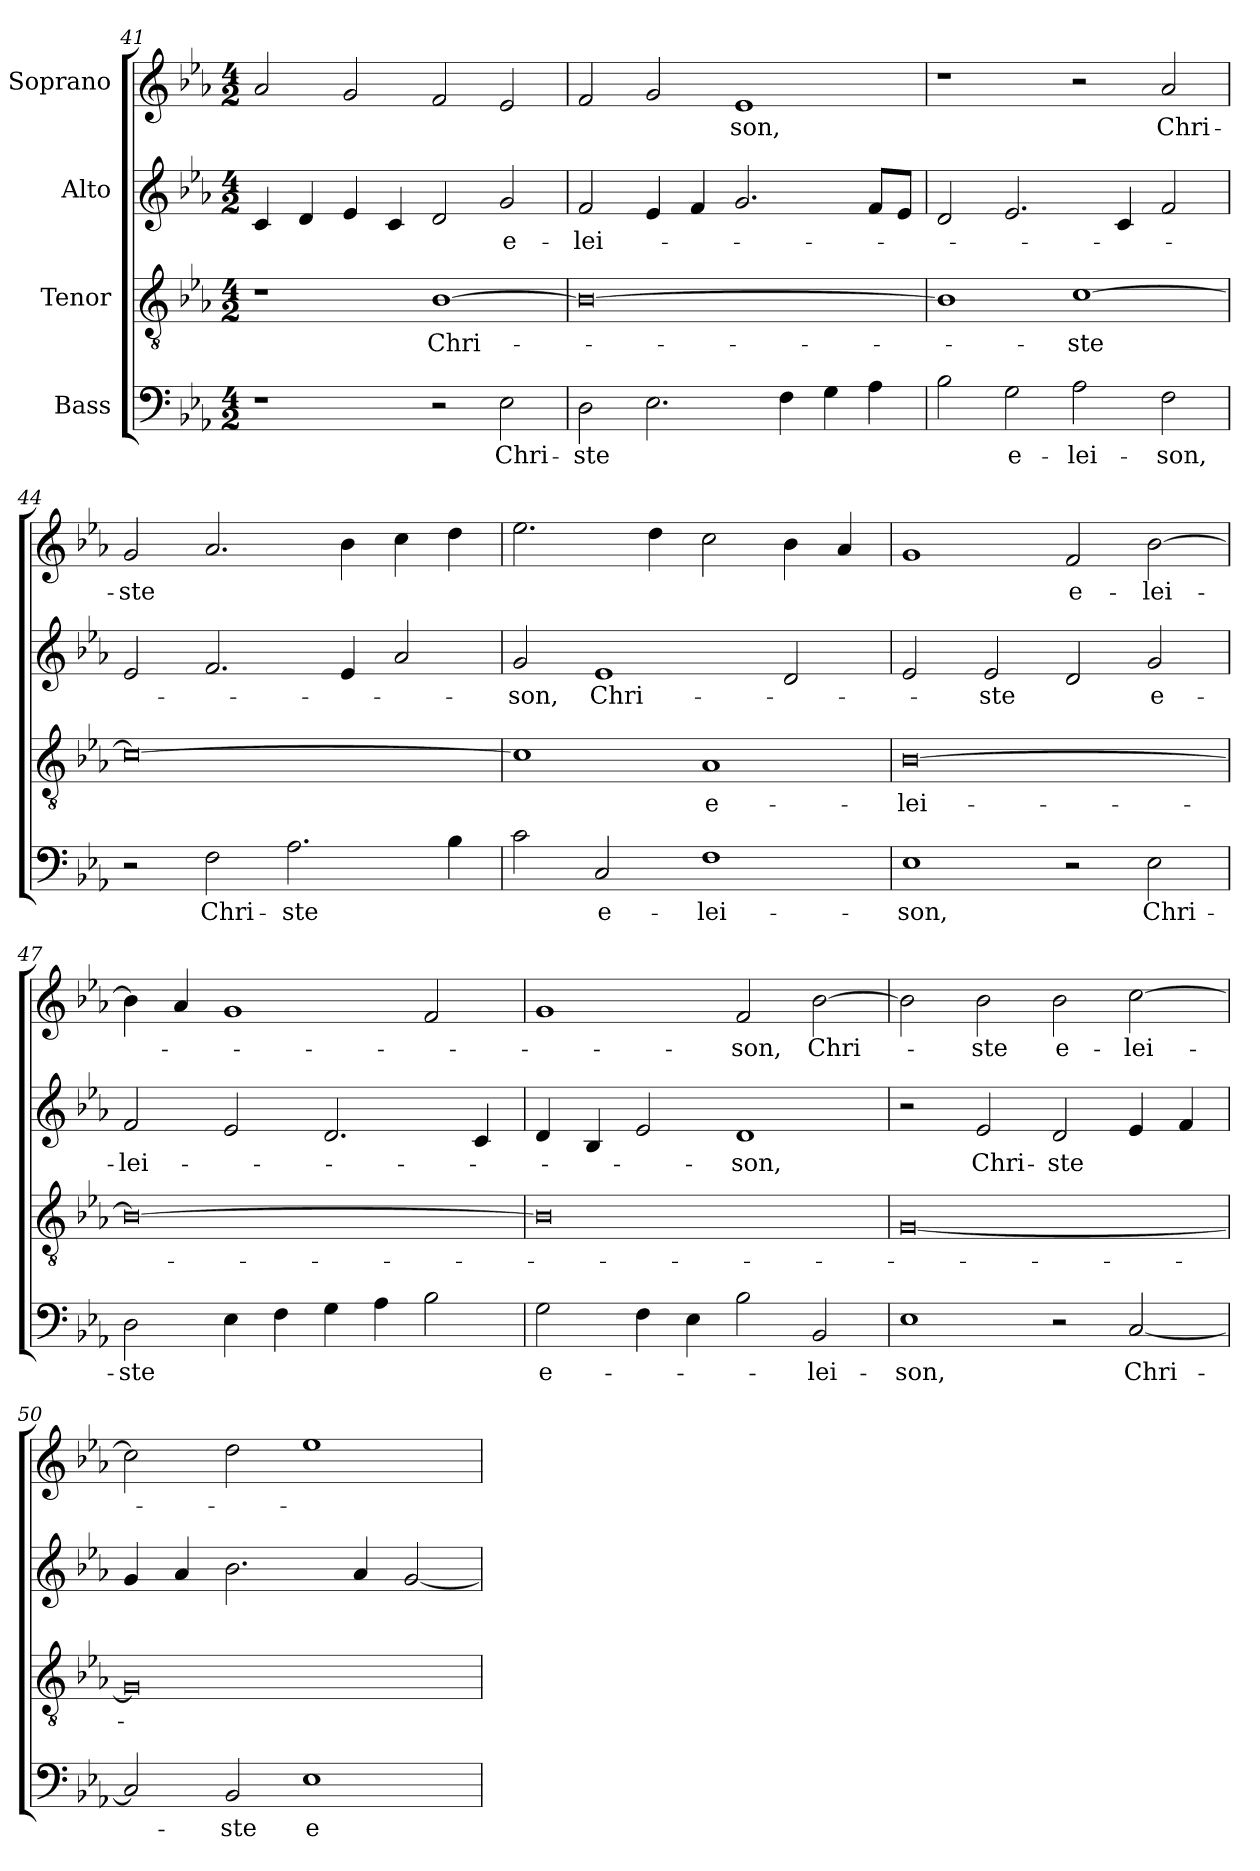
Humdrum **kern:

**kern	**text	**kern	**text	**kern	**text	**kern	**text
*part4	*part4	*part3	*part3	*part2	*part2	*part1	*part1
*staff4	*staff4	*staff3	*staff3	*staff2	*staff2	*staff1	*staff1
*I"Bass	*	*I"Tenor	*	*I"Alto	*	*I"Soprano	*
*clefF4	*	*clefGv2	*	*clefG2	*	*clefG2	*
*k[b-e-a-]	*	*k[b-e-a-]	*	*k[b-e-a-]	*	*k[b-e-a-]	*
*E-:	*	*E-:	*	*E-:	*	*E-:	*
*M4/2	*	*M4/2	*	*M4/2	*	*M4/2	*
=41	=41	=41	=41	=41	=41	=41	=41
1r	.	1r	.	4c/	.	2a-/	.
.	.	.	.	4d/	.	.	.
.	.	.	.	4e-/	.	2g/	.
.	.	.	.	4c/	.	.	.
2r	.	[1B-	Chri-	2d/	.	2f/	.
2E-\	Chri-	.	.	2g/	e-	2e-/	.
=42	=42	=42	=42	=42	=42	=42	=42
2D\	-ste	0B-_	.	2f/	-lei-	2f/	.
2.E-\	.	.	.	4e-/	.	2g/	.
.	.	.	.	4f/	.	.	.
.	.	.	.	2.g/	.	1e-	-son,
4F\	.	.	.	.	.	.	.
4G\	.	.	.	.	.	.	.
4A-\	.	.	.	8f/L	.	.	.
.	.	.	.	8e-/J	.	.	.
=43	=43	=43	=43	=43	=43	=43	=43
2B-\	.	1B-]	.	2d/	.	1r	.
2G\	e-	.	.	2.e-/	.	.	.
2A-\	-lei-	[1c	-ste	.	.	2r	.
.	.	.	.	4c/	.	.	.
2F\	-son,	.	.	2f/	.	2a-/	Chri-
!!LO:PB:g=z
=44	=44	=44	=44	=44	=44	=44	=44
2r	.	0c_	.	2e-/	.	2g/	-ste
2F\	Chri-	.	.	2.f/	.	2.a-/	.
2.A-\	-ste	.	.	.	.	.	.
.	.	.	.	4e-/	.	4b-\	.
.	.	.	.	2a-/	.	4cc\	.
4B-\	.	.	.	.	.	4dd\	.
=45	=45	=45	=45	=45	=45	=45	=45
2c\	.	1c]	.	2g/	-son,	2.ee-\	.
2C/	e-	.	.	1e-	Chri-	.	.
.	.	.	.	.	.	4dd\	.
1F	-lei-	1A-	e-	.	.	2cc\	.
.	.	.	.	2d/	.	4b-\	.
.	.	.	.	.	.	4a-/	.
=46	=46	=46	=46	=46	=46	=46	=46
1E-	-son,	[0B-	-lei-	2e-/	.	1g	.
.	.	.	.	2e-/	-ste	.	.
2r	.	.	.	2d/	.	2f/	e-
2E-\	Chri-	.	.	2g/	e-	[2b-\	-lei-
=47	=47	=47	=47	=47	=47	=47	=47
2D\	-ste	0B-_	.	2f/	-lei-	4b-\]	.
.	.	.	.	.	.	4a-/	.
4E-\	.	.	.	2e-/	.	1g	.
4F\	.	.	.	.	.	.	.
4G\	.	.	.	2.d/	.	.	.
4A-\	.	.	.	.	.	.	.
2B-\	.	.	.	.	.	2f/	.
.	.	.	.	4c/	.	.	.
=48	=48	=48	=48	=48	=48	=48	=48
2G\	e-	0B-]	.	4d/	.	1g	.
.	.	.	.	4B-/	.	.	.
4F\	.	.	.	2e-/	.	.	.
4E-\	.	.	.	.	.	.	.
2B-\	.	.	.	1d	-son,	2f/	-son,
2BB-/	-lei-	.	.	.	.	[2b-\	Chri-
=49	=49	=49	=49	=49	=49	=49	=49
1E-	-son,	[0G	.	2r	.	2b-\]	.
.	.	.	.	2e-/	Chri-	2b-\	-ste
2r	.	.	.	2d/	-ste	2b-\	e-
[2C/	Chri-	.	.	4e-/	.	[2cc\	-lei-
.	.	.	.	4f/	.	.	.
!!LO:LB:g=z
=50	=50	=50	=50	=50	=50	=50	=50
2C/]	.	0G]	.	4g/	.	2cc\]	.
.	.	.	.	4a-/	.	.	.
2BB-/	-ste	.	.	2.b-\	.	2dd\	.
1E-	e-	.	.	.	.	1ee-	.
.	.	.	.	4a-/	.	.	.
.	.	.	.	[2g/	.	.	.
=	=	=	=	=	=	=	=
*-	*-	*-	*-	*-	*-	*-	*-
